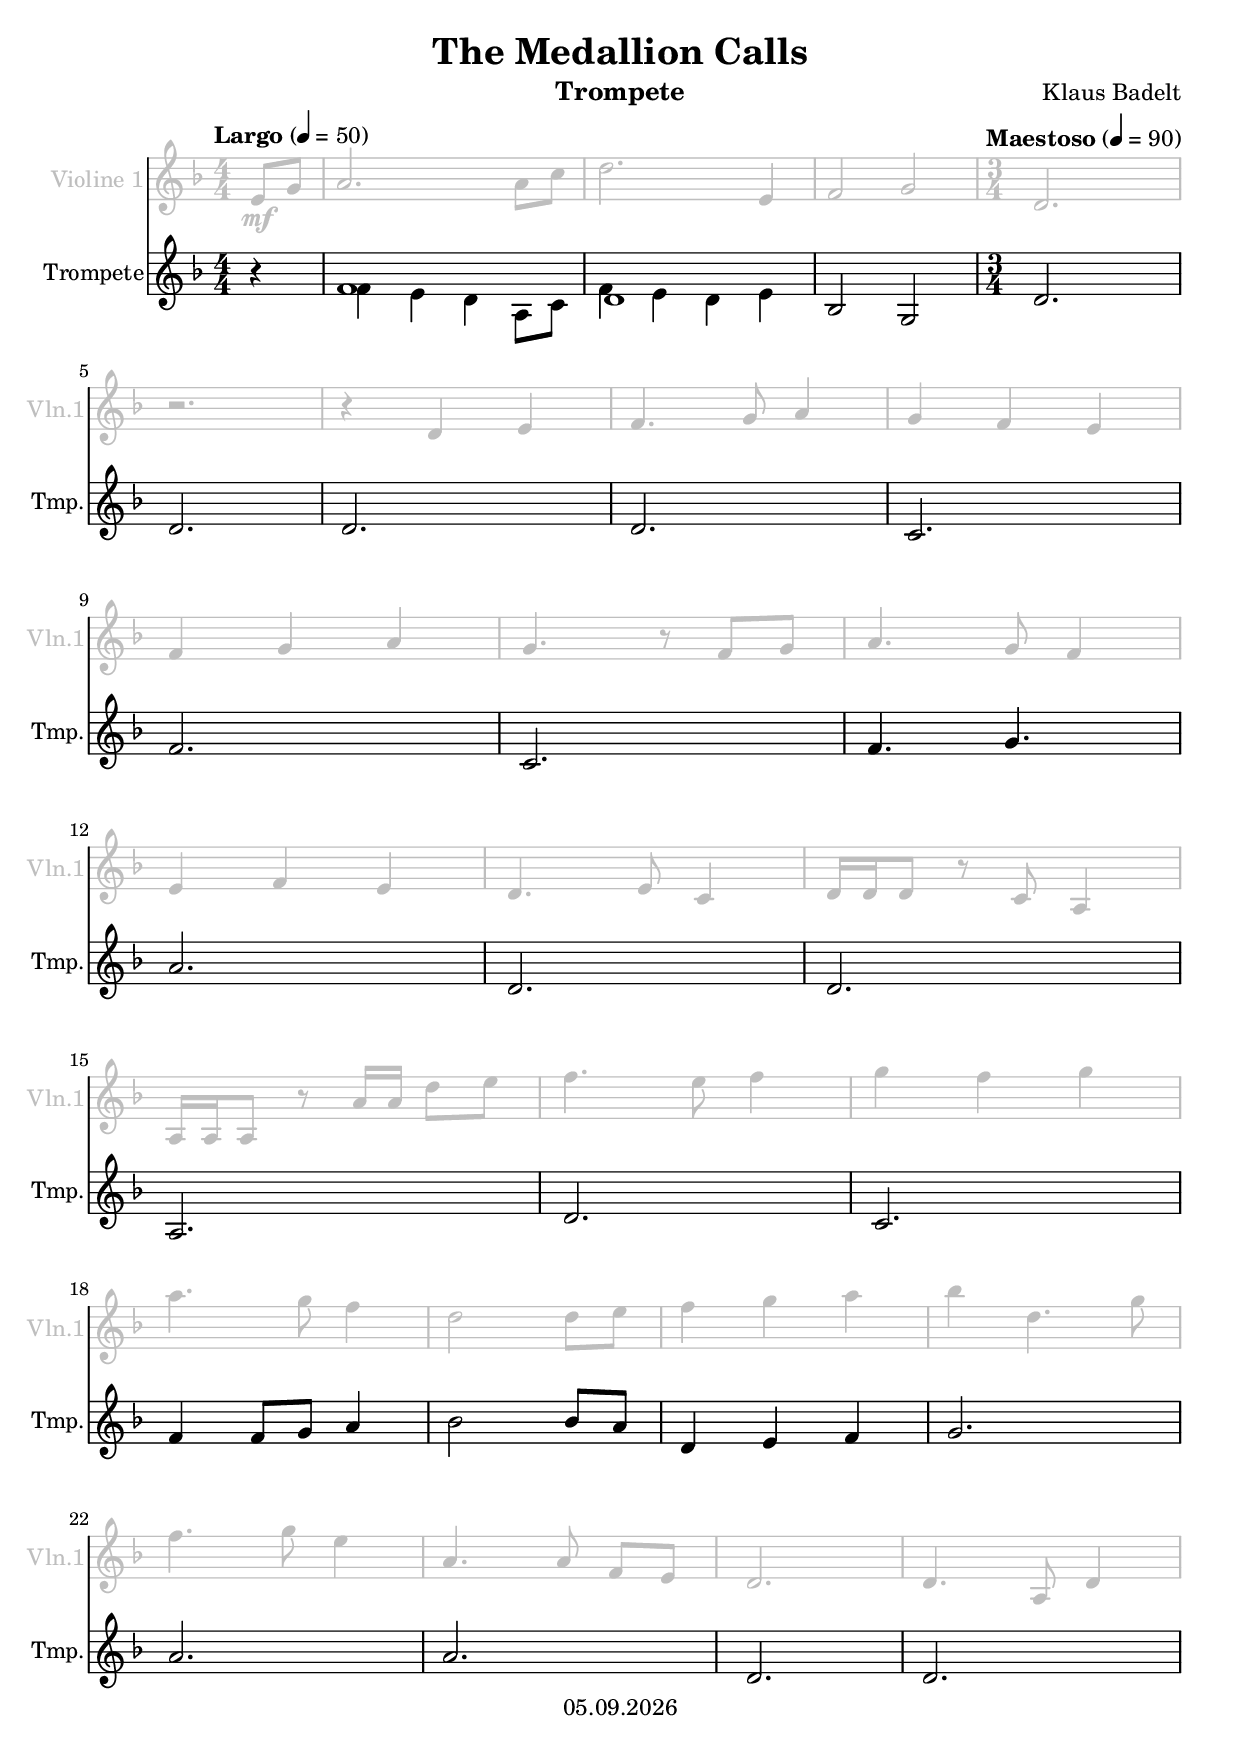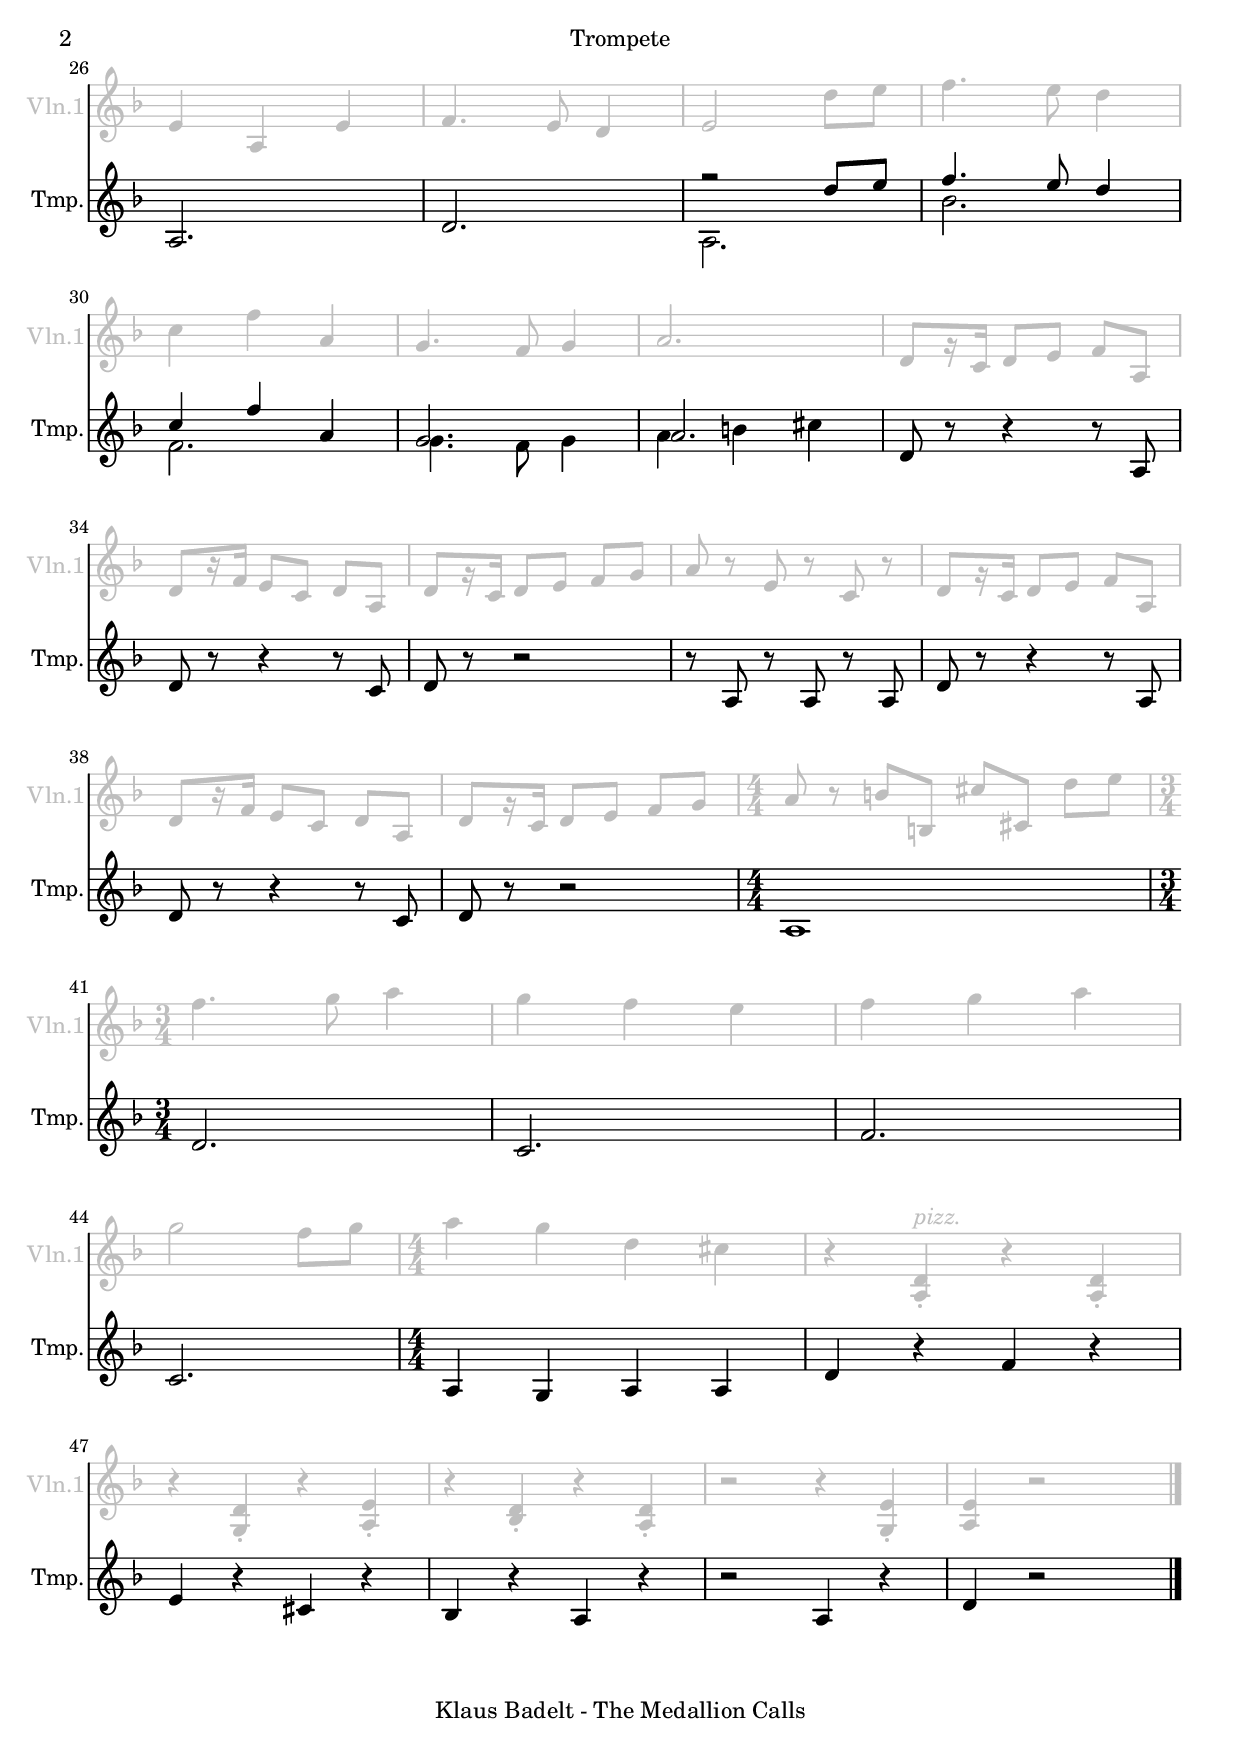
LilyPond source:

\version "2.18.2"

\include "../globals.ily"
\version "2.18.2"

\include "../globals.ily"

violinOne = {
  \globalSettings
  \clef treble
  \relative e' {  
      e8\mf g |
      a2. a8 c |
      d2. e,4 |
      f2 g |
      \time 3/4
      \tempo Maestoso 4=90
      d2. |
      \break
      
      r2. |
      r4 d e |
      f4. g8 a4 |
      g4 f e |
      \break
      
      f g a |
      g4. r8 f g |
      a4. g8 f4 |
      \break
      
      e4 f e |
      d4. e8 c4 |
      d16 d d8 r c a4 |
      \break
      
      
      a16 a a8 r a'16 a d8 e |
      f4. e8 f4 |
      g4 f g |
      \break
      
      a4. g8 f4 |
      d2 d8 e |
      f4 g a |
      bes d,4. g8 |
      \break
      
      f4. g8 e4 |
      a,4. a8 f[ e] |
      d2. |            
      d4. a8 d4 |
      \break
      
      e4 a, e' |
      f4. e8 d4 |
      e2 
      d'8 e |
      f4. e8 d4
      \break
      
      c4 f a, |
      g4. f8 g4 |
      a2. |
      d,8[ r16 c16] d8[ e] f[ a,] |
      \break
      
      d8[ r16 f16] e8[ c] d[ a] |
      d8[ r16 c16] d8[ e] f[ g] |
      a8 r e r c r |
      d8[ r16 c16] d8[ e] f[ a,] |
      \break
      
      d8[ r16 f16] e8[ c] d[ a] |
      d8[ r16 c16] d8[ e] f[ g] |
      \time 4/4 a8 r b b, cis'[ cis,] d'[ e] | 
      \break
      
      \time 3/4 f4. g8 a4 |
      g f e |
      f g a |
      \break
      
      g2 f8 g |
      \time 4/4 a4 g d cis |
      r4 <a, d>-.^\markup { \italic pizz. }  r <a d>-. |
      \break
      
      r4 <g d'>-. r <a e'>-. |
      r4 <bes d>-. r <a d>-. |
      r2 r4 <g e'>-. |
      <a e'> r2 s4 |
      \bar "|."
  }
}

\version "2.18.2"
\include "../globals.ily"

trumpet = {
  \globalSettings
  \clef treble
  \relative f' {
    r4 |
    << { f1 } \\ { f4 e d a8 c } >> |
      << { d1 } \\ { f4 e d e } >> |
    bes2 g |
    \time 3/4
    \tempo Maestoso 4=90
    d'2. |
    \break
    
    d |
    d |
    d |
    c |
    \break
    
    f |
    c |
    f4. g4. |
    \break
    
    a2. |
    d,2. |
    d2. |
    \break
    
    a2. |
    d2. |
    c2. |
    \break
    
    f4 f8[ g] a4 |
    bes2 bes8 a |
    d,4 e f |
    g2. |
    \break
    
    a |
    a |
    d, |
    d |
    \break
    
    a2. |
    d2. |
    << { r2 d'8 e} \\ { a,,2. } >> |
    << { f''4. e8 d4 } \\ { bes2. } >>  |
    \break
    
    << { c4 f a, } \\ { f2. } >> |
    << { g2. } \\ { g4. f8 g4 } >> |
    << { a2. } \\ { a4 b cis } >> |
    d,8 r r4 r8 a8 |
    \break
    
    d8 r8 r4 r8 c |
    d8 r8 r2 |
    r8 a r8 a r8 a |
    d8 r r4 r8 a8 |
    \break 
    
    d8 r8 r4 r8 c |
    d8 r8 r2 |
    \time 4/4 a1 |
    \break
    
    \time 3/4 
    d2. |
    c |
    f |
    \break 
    
    c |
    \time 4/4 
    a4 g4 a4 a4 |
    d4 r f r |
    e4 r cis r |
    bes4 r a r |
    r2 a4 r |
    d4 r2 s4 |
    \bar "|."
  }
}


\header {
  instrument = "Trompete"
}

\score {
  <<
  \new Staff \with { instrumentName = "Violine 1" shortInstrumentName = "Vln.1" } { 
    \applyContext #(override-color-for-all-grobs (x11-color 'gray))
    \violinOne 
  } 
  \new Staff \with { instrumentName = "Trompete" shortInstrumentName = "Tmp." } { \trumpet } 
  >>
  \layout {
    indent = 1.5\cm
    short-indent = 0.5\cm
  }
}

  